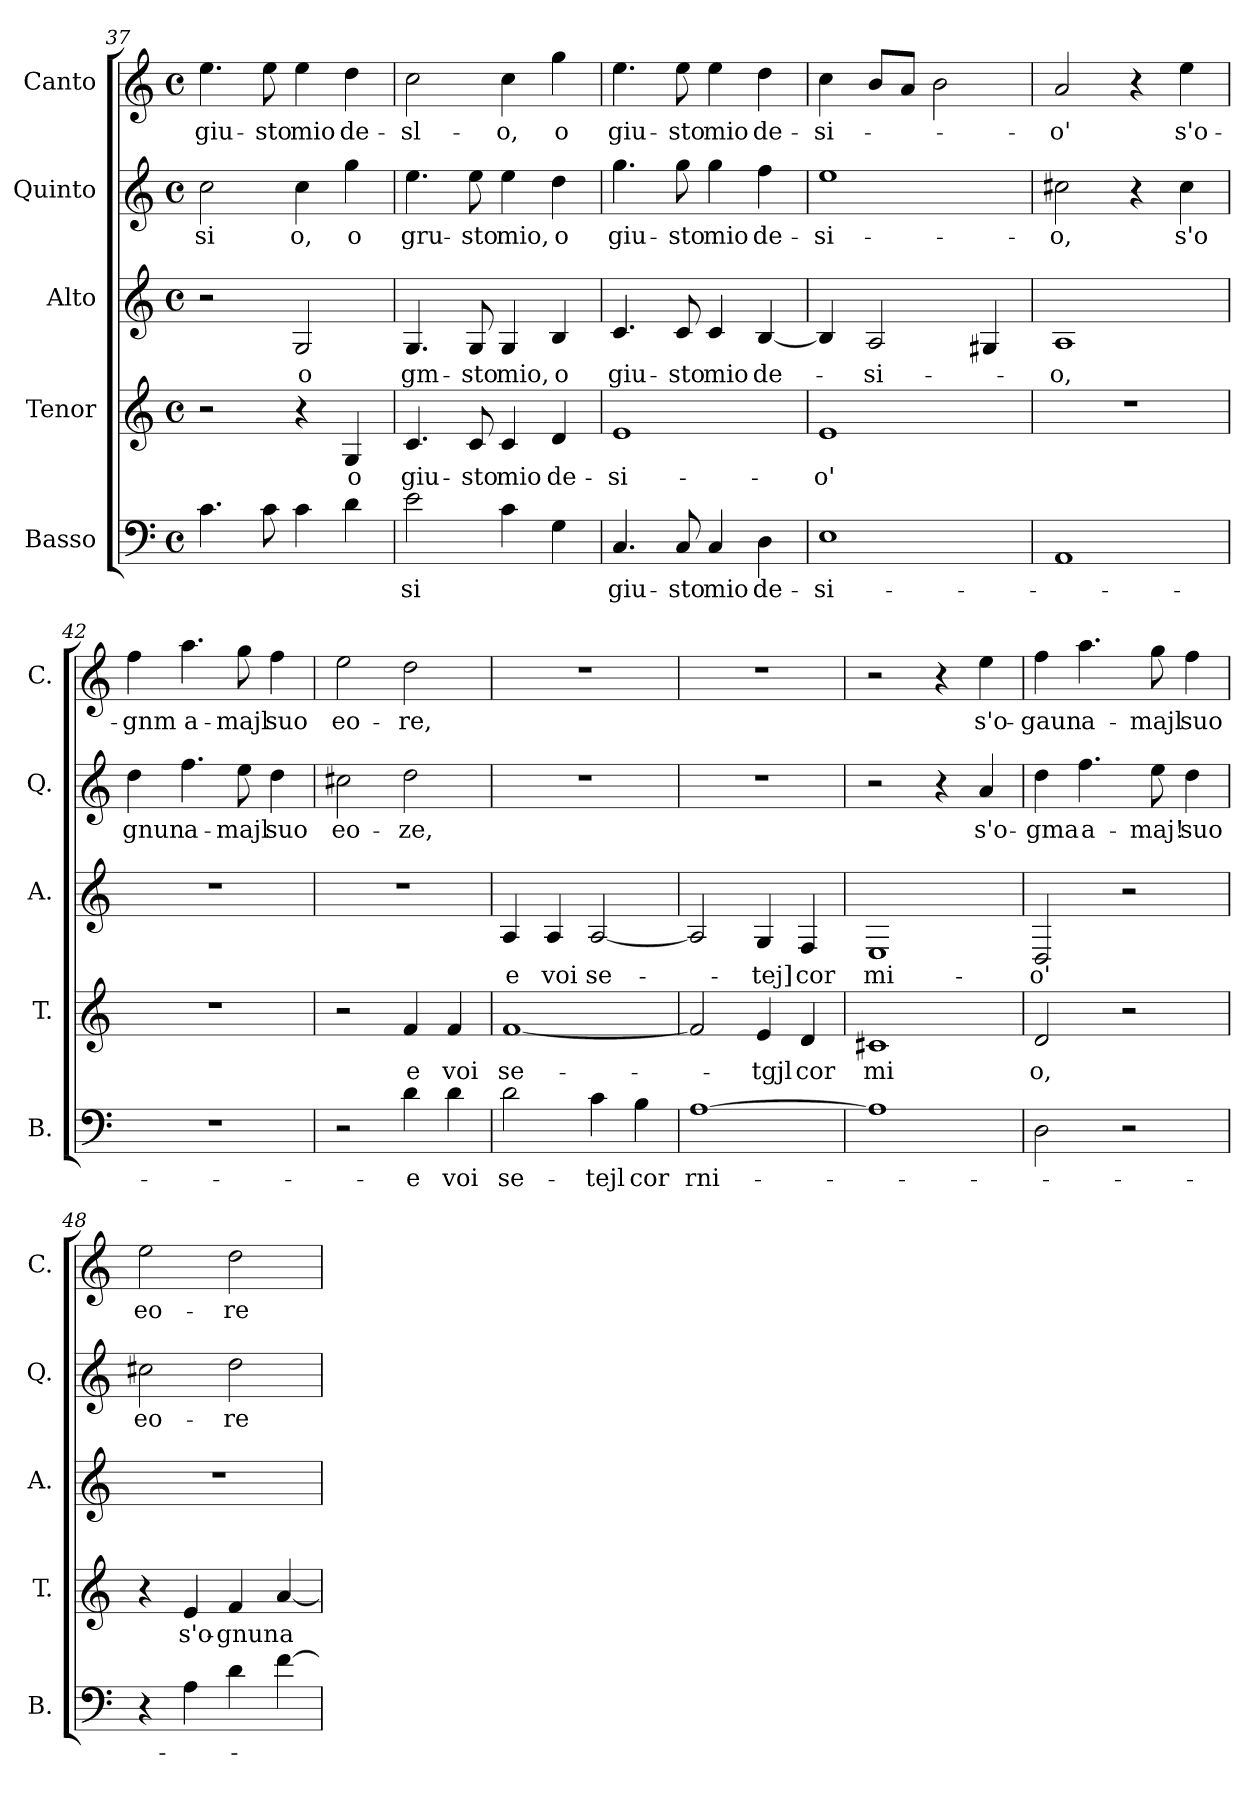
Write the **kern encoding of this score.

**kern	**text	**kern	**text	**kern	**text	**kern	**text	**kern	**text
*part5	*part5	*part4	*part4	*part3	*part3	*part2	*part2	*part1	*part1
*staff5	*staff5	*staff4	*staff4	*staff3	*staff3	*staff2	*staff2	*staff1	*staff1
*I"Basso	*	*I"Tenor	*	*I"Alto	*	*I"Quinto	*	*I"Canto	*
*I'B.	*	*I'T.	*	*I'A.	*	*I'Q.	*	*I'C.	*
*clefF4	*	*clefG2	*	*clefG2	*	*clefG2	*	*clefG2	*
*k[]	*	*k[]	*	*k[]	*	*k[]	*	*k[]	*
*M4/4	*	*M4/4	*	*M4/4	*	*M4/4	*	*M4/4	*
*met(c)	*	*met(c)	*	*met(c)	*	*met(c)	*	*met(c)	*
=37	=37	=37	=37	=37	=37	=37	=37	=37	=37
!	!	!	!	!	!	!	!LO:LY:b	!	!LO:LY:b
4.c\	.	2r	.	2r	.	2cc\	-si	4.ee\	-giu-
!	!	!	!	!	!	!	!	!	!LO:LY:b
8c\	.	.	.	.	.	.	.	8ee\	-sto
!	!	!	!	!	!LO:LY:b	!	!LO:LY:b	!	!LO:LY:b
4c\	.	4r	.	2G/	-o	4cc\	-o,	4ee\	-mio
!	!	!	!LO:LY:b	!	!	!	!LO:LY:b	!	!LO:LY:b
4d\	.	4G/	-o	.	.	4gg\	-o	4dd\	-de-
=38	=38	=38	=38	=38	=38	=38	=38	=38	=38
!	!LO:LY:b	!	!LO:LY:b	!	!LO:LY:b	!	!LO:LY:b	!	!LO:LY:b
2e\	-si	4.c/	-giu-	4.G/	-gm-	4.ee\	-gru-	2cc\	-sl-
!	!	!	!LO:LY:b	!	!LO:LY:b	!	!LO:LY:b	!	!
.	.	8c/	-sto	8G/	-sto	8ee\	-sto	.	.
!	!	!	!LO:LY:b	!	!LO:LY:b	!	!LO:LY:b	!	!LO:LY:b
4c\	.	4c/	-mio	4G/	-mio,	4ee\	-mio,	4cc\	-o,
!	!	!	!LO:LY:b	!	!LO:LY:b	!	!LO:LY:b	!	!LO:LY:b
4G\	.	4d/	-de-	4B/	-o	4dd\	-o	4gg\	-o
=39	=39	=39	=39	=39	=39	=39	=39	=39	=39
!	!LO:LY:b	!	!LO:LY:b	!	!LO:LY:b	!	!LO:LY:b	!	!LO:LY:b
4.C/	-giu-	1e	-si-	4.c/	-giu-	4.gg\	-giu-	4.ee\	-giu-
!	!LO:LY:b	!	!	!	!LO:LY:b	!	!LO:LY:b	!	!LO:LY:b
8C/	-sto	.	.	8c/	-sto	8gg\	-sto	8ee\	-sto
!	!LO:LY:b	!	!	!	!LO:LY:b	!	!LO:LY:b	!	!LO:LY:b
4C/	-mio	.	.	4c/	-mio	4gg\	-mio	4ee\	-mio
!	!LO:LY:b	!	!	!	!LO:LY:b	!	!LO:LY:b	!	!LO:LY:b
4D\	-de-	.	.	[4B/	-de-	4ff\	-de-	4dd\	-de-
=40	=40	=40	=40	=40	=40	=40	=40	=40	=40
!	!LO:LY:b	!	!LO:LY:b	!	!	!	!LO:LY:b	!	!LO:LY:b
1E	-si-	1e	-o'	4B/]	.	1ee	-si-	4cc\	-si-
!	!	!	!	!	!LO:LY:b	!	!	!	!
.	.	.	.	2A/	-si-	.	.	8b/L	.
.	.	.	.	.	.	.	.	8a/J	.
.	.	.	.	.	.	.	.	2b\	.
.	.	.	.	4G#X/	.	.	.	.	.
=41	=41	=41	=41	=41	=41	=41	=41	=41	=41
!	!	!	!	!	!LO:LY:b	!	!LO:LY:b	!	!LO:LY:b
1AA	.	1r	.	1A	-o,	2cc#X\	-o,	2a/	-o'
.	.	.	.	.	.	4r	.	4r	.
!	!	!	!	!	!	!	!LO:LY:b	!	!LO:LY:b
.	.	.	.	.	.	4cc#\	-s'o	4ee\	-s'o-
=42	=42	=42	=42	=42	=42	=42	=42	=42	=42
!	!	!	!	!	!	!	!LO:LY:b	!	!LO:LY:b
1r	.	1r	.	1r	.	4dd\	-gnun	4ff\	-gnm
!	!	!	!	!	!	!	!LO:LY:b	!	!LO:LY:b
.	.	.	.	.	.	4.ff\	-a-	4.aa\	-a-
!	!	!	!	!	!	!	!LO:LY:b	!	!LO:LY:b
.	.	.	.	.	.	8ee\	-majl	8gg\	-majl
!	!	!	!	!	!	!	!LO:LY:b	!	!LO:LY:b
.	.	.	.	.	.	4dd\	-suo	4ff\	-suo
!!LO:PB:g=z
=43	=43	=43	=43	=43	=43	=43	=43	=43	=43
!	!	!	!	!	!	!	!LO:LY:b	!	!LO:LY:b
2r	.	2r	.	1r	.	2cc#X\	-eo-	2ee\	-eo-
!	!LO:LY:b	!	!LO:LY:b	!	!	!	!LO:LY:b	!	!LO:LY:b
4d\	-e	4f/	-e	.	.	2dd\	-ze,	2dd\	-re,
!	!LO:LY:b	!	!LO:LY:b	!	!	!	!	!	!
4d\	-voi	4f/	-voi	.	.	.	.	.	.
=44	=44	=44	=44	=44	=44	=44	=44	=44	=44
!	!LO:LY:b	!	!LO:LY:b	!	!LO:LY:b	!	!	!	!
2d\	-se-	[1f	-se-	4A/	-e	1r	.	1r	.
!	!	!	!	!	!LO:LY:b	!	!	!	!
.	.	.	.	4A/	-voi	.	.	.	.
!	!LO:LY:b	!	!	!	!LO:LY:b	!	!	!	!
4c\	-tejl	.	.	[2A/	-se-	.	.	.	.
!	!LO:LY:b	!	!	!	!	!	!	!	!
4B\	-cor	.	.	.	.	.	.	.	.
=45	=45	=45	=45	=45	=45	=45	=45	=45	=45
!	!LO:LY:b	!	!	!	!	!	!	!	!
[1A	-rni-	2f/]	.	2A/]	.	1r	.	1r	.
!	!	!	!LO:LY:b	!	!LO:LY:b	!	!	!	!
.	.	4e/	-tgjl	4G/	-tej]	.	.	.	.
!	!	!	!LO:LY:b	!	!LO:LY:b	!	!	!	!
.	.	4d/	-cor	4F/	-cor	.	.	.	.
=46	=46	=46	=46	=46	=46	=46	=46	=46	=46
!	!	!	!LO:LY:b	!	!LO:LY:b	!	!	!	!
1A]	.	1c#X	-mi	1E	-mi-	2r	.	2r	.
.	.	.	.	.	.	4r	.	4r	.
!	!	!	!	!	!	!	!LO:LY:b	!	!LO:LY:b
.	.	.	.	.	.	4a/	-s'o-	4ee\	-s'o-
=47	=47	=47	=47	=47	=47	=47	=47	=47	=47
!	!	!	!LO:LY:b	!	!LO:LY:b	!	!LO:LY:b	!	!LO:LY:b
2D\	.	2d/	-o,	2D/	-o'	4dd\	-gma	4ff\	-gaun
!	!	!	!	!	!	!	!LO:LY:b	!	!LO:LY:b
.	.	.	.	.	.	4.ff\	-a-	4.aa\	-a-
2r	.	2r	.	2r	.	.	.	.	.
!	!	!	!	!	!	!	!LO:LY:b	!	!LO:LY:b
.	.	.	.	.	.	8ee\	-maj!	8gg\	-majl
!	!	!	!	!	!	!	!LO:LY:b	!	!LO:LY:b
.	.	.	.	.	.	4dd\	-suo	4ff\	-suo
=48	=48	=48	=48	=48	=48	=48	=48	=48	=48
!	!	!	!	!	!	!	!LO:LY:b	!	!LO:LY:b
4r	.	4r	.	1r	.	2cc#X\	-eo-	2ee\	-eo-
!	!	!	!LO:LY:b	!	!	!	!	!	!
4A\	.	4e/	-s'o-	.	.	.	.	.	.
!	!	!	!LO:LY:b	!	!	!	!LO:LY:b	!	!LO:LY:b
4d\	.	4f/	-gnun	.	.	2dd\	-re	2dd\	-re
!	!	!	!LO:LY:b	!	!	!	!	!	!
[4f\	.	[4a/	-a-	.	.	.	.	.	.
=	=	=	=	=	=	=	=	=	=
*-	*-	*-	*-	*-	*-	*-	*-	*-	*-
